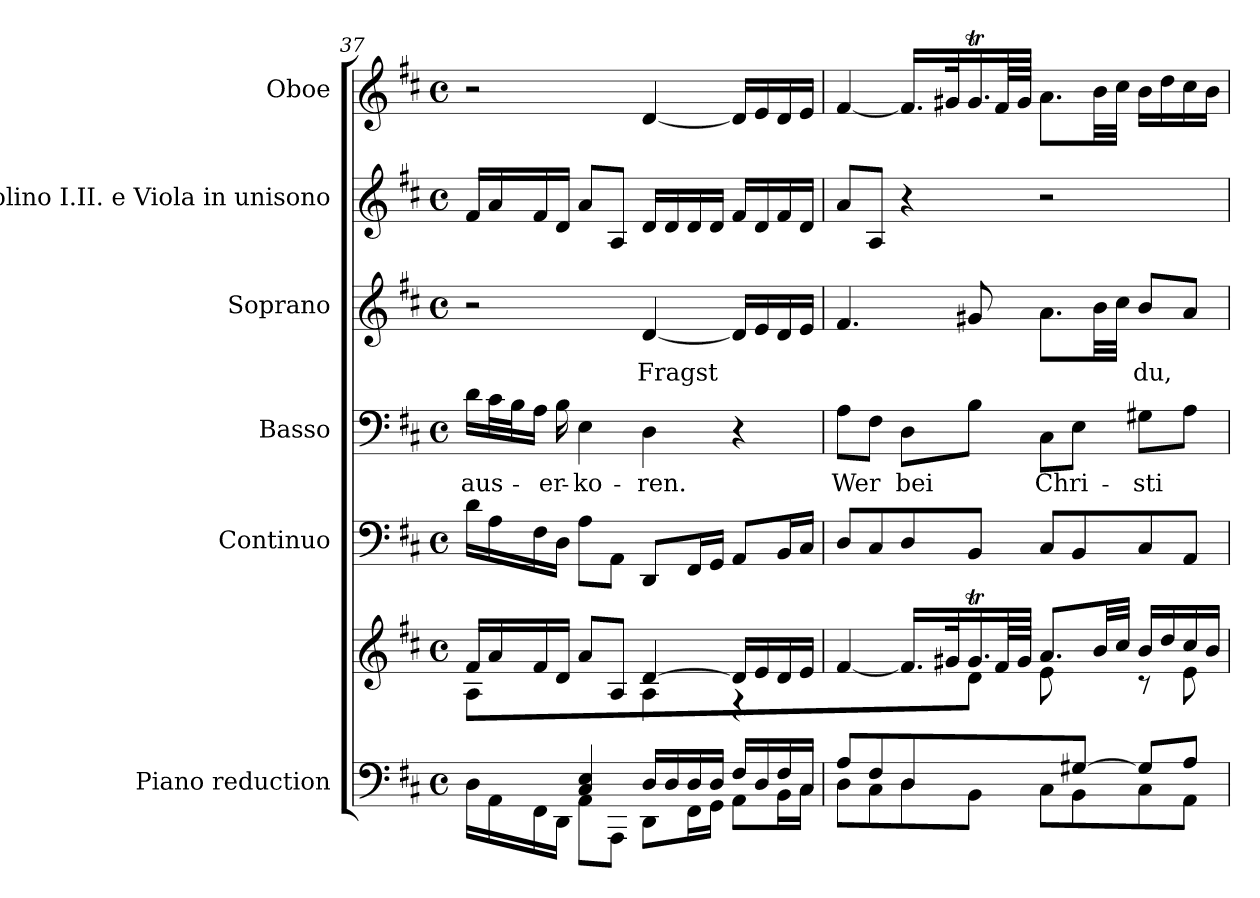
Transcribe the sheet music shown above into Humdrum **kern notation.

**kern	**kern	**kern	**kern	**text	**kern	**text	**kern	**kern
*part6	*part6	*part5	*part4	*part4	*part3	*part3	*part2	*part1
*staff7	*staff6	*staff5	*staff4	*staff4	*staff3	*staff3	*staff2	*staff1
*I"Piano reduction	*	*I"Continuo	*I"Basso	*	*I"Soprano	*	*I"Violino I.II. e Viola in unisono	*I"Oboe
*I'Pno	*	*	*	*	*	*	*	*I'Ob
*clefF4	*clefG2	*clefF4	*clefF4	*	*clefG2	*	*clefG2	*clefG2
*k[f#c#]	*k[f#c#]	*k[f#c#]	*k[f#c#]	*	*k[f#c#]	*	*k[f#c#]	*k[f#c#]
*M4/4	*M4/4	*M4/4	*M4/4	*	*M4/4	*	*M4/4	*M4/4
*met(c)	*met(c)	*met(c)	*met(c)	*	*met(c)	*	*met(c)	*met(c)
=37	=37	=37	=37	=37	=37	=37	=37	=37
*^	*^	*	*	*	*	*	*	*
*	*	*	*^	*	*	*	*	*	*	*
!	!	!	!	!	!	!	!LO:LY:b	!	!	!	!
8ryy	16D\LL	16f#/LL	2ryy	8A\L	16d\LL	16d\LL	aus-	2r	.	16f#/LL	2r
.	16AA\	16a/	.	.	16A\	32c#\L	.	.	.	16a/	.
.	.	.	.	.	.	32B\J	.	.	.	.	.
16F#/L	16FF#\	16f#/	.	2..ryy	16F#\	16A\JJ	.	.	.	16f#/	.
!	!	!	!	!	!	!	!LO:LY:b	!	!	!	!
16D/JJ	16DD\JJ	16d/JJ	.	.	16D\JJ	16B\	-er-	.	.	16d/JJ	.
!	!	!	!	!	!	!	!LO:LY:b	!	!	!	!
4C#/ 4E/	8AA\L	8a/L	.	.	8A\L	4E\	-ko-	.	.	8a/L	.
.	8AAA\J	8A/J	.	.	8AA\J	.	.	.	.	8A/J	.
!	!	!	!	!	!	!	!LO:LY:b	!	!LO:LY:b	!	!
16D/LL	8DD\L	[4d/	4A\	.	8DD/L	4D\	-ren.	[4d/	Fragst	16d/LL	[4d/
16D/	.	.	.	.	.	.	.	.	.	16d/	.
16D/	16FF#\L	.	.	.	16FF#/L	.	.	.	.	16d/	.
16D/JJ	16GG\JJ	.	.	.	16GG/JJ	.	.	.	.	16d/JJ	.
16F#/LL	8AA\L	16d/LL]	4r	.	8AA/L	4r	.	16d/LL]	.	16f#/LL	16d/LL]
16D/	.	16e/	.	.	.	.	.	16e/	.	16d/	16e/
16F#/	16BB\L	16d/	.	.	16BB/L	.	.	16d/	.	16f#/	16d/
16C#/JJ	16C#\JJ	16e/JJ	.	.	16C#/JJ	.	.	16e/JJ	.	16d/JJ	16e/JJ
=38	=38	=38	=38	=38	=38	=38	=38	=38	=38	=38	=38
!	!	!	!	!	!	!	!LO:LY:b	!	!	!	!
8A/L	8D\L	[4f#/	2ryy	4.ryy	8D/L	8A\L	Wer	4.f#/	.	8a/L	[4f#/
8F#/	8C#\	.	.	.	8C#/	8F#\J	.	.	.	8A/J	.
!	!	!	!	!	!	!	!LO:LY:b	!	!	!	!
8D/	8D\	16.f#/LL]	.	.	8D/	8D\L	bei	.	.	4r	16.f#/LL]
.	.	32g#X/K	.	.	.	.	.	.	.	.	32g#X/K
4ryy	8BB\J	16.g#t/	.	8d\J	8BB/J	8B\J	.	8g#X/	.	.	16.g#t/
.	.	64f#/LL	.	.	.	.	.	.	.	.	64f#/LL
.	.	64g#/JJJJ	.	.	.	.	.	.	.	.	64g#/JJJJ
!	!	!	!	!	!	!	!LO:LY:b	!	!	!	!
.	8C#\L	8.a/L	4ryy	8e\L	8C#/L	8C#\L	Chri-	8.a\L	.	2r	8.a\L
[8G#X/J	8BB\	.	.	4.ryy	8BB/	8E\J	.	.	.	.	.
.	.	32b/LL	.	.	.	.	.	32b\LL	.	.	32b\LL
.	.	32cc#/JJJ	.	.	.	.	.	32cc#\JJJ	.	.	32cc#\JJJ
!	!	!	!	!	!	!	!LO:LY:b	!	!LO:LY:b	!	!
8G#/L]	8C#\	16b/LL	8r	.	8C#/	8G#X\L	-sti	8b/L	du,	.	16b\LL
.	.	16dd/	.	.	.	.	.	.	.	.	16dd\
8A/J	8AA\J	16cc#/	8e\	.	8AA/J	8A\J	.	8a/J	.	.	16cc#\
.	.	16b/JJ	.	.	.	.	.	.	.	.	16b\JJ
*v	*v	*	*	*	*	*	*	*	*	*	*
*	*v	*v	*v	*	*	*	*	*	*	*
=	=	=	=	=	=	=	=	=
*-	*-	*-	*-	*-	*-	*-	*-	*-
